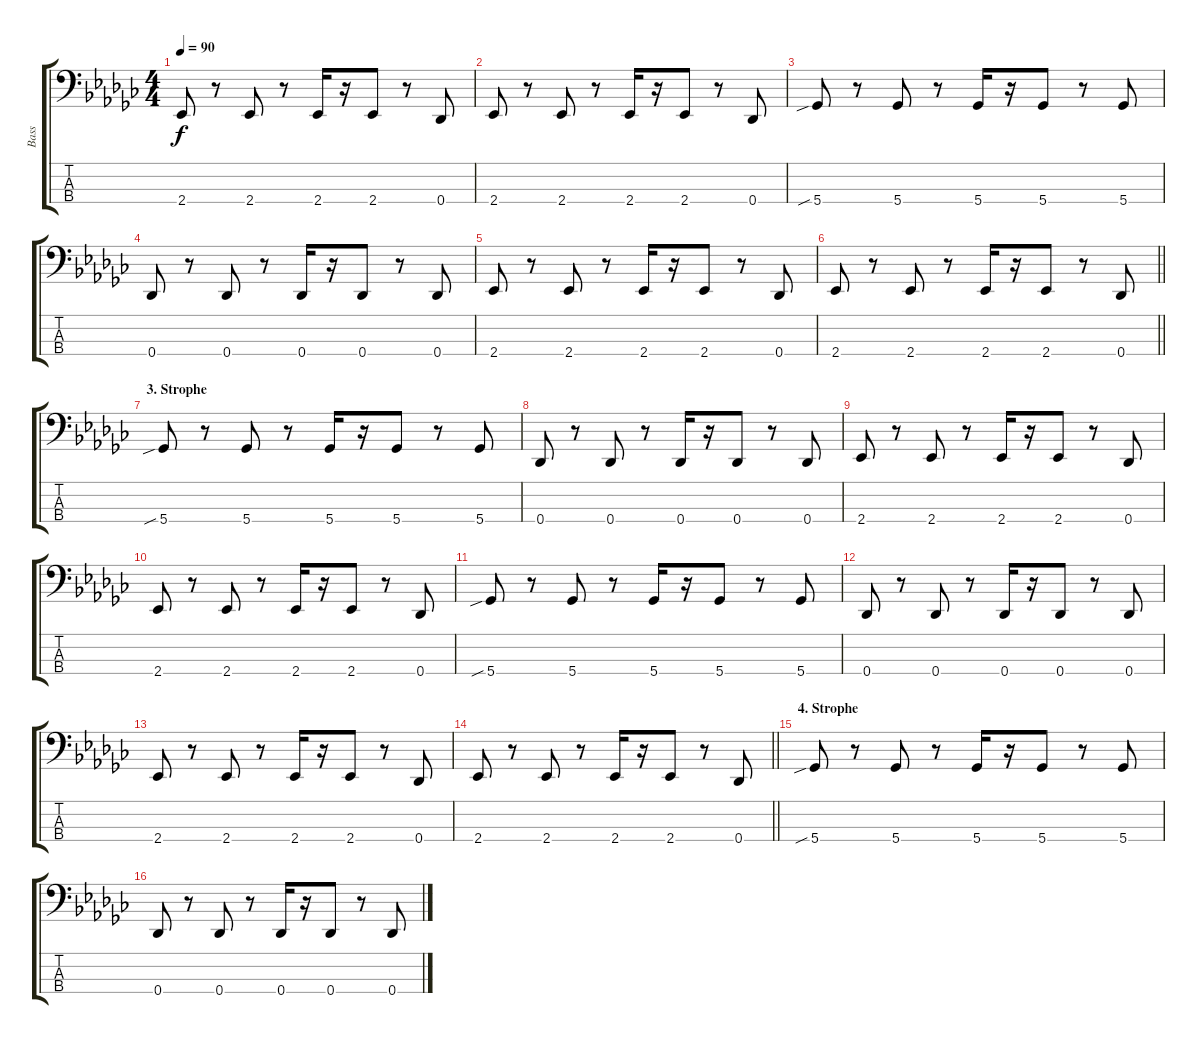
\track ("Bass" "Bass") {instrument electricbassfinger}
\staff {score tabs}
\tuning (Gb2 Db2 Ab1 Db1) {hide}
\ts (4 4)
\tempo 90
\clef f4
\ks ebminor
2.4.8{dy f} r.8 2.4.8 r.8 2.4.16 r.16 2.4.8 r.8 0.4.8 |
2.4.8 r.8 2.4.8 r.8 2.4.16 r.16 2.4.8 r.8 0.4.8 |
5.4{sib}.8 r.8 5.4.8 r.8 5.4.16 r.16 5.4.8 r.8 5.4.8 |
0.4.8 r.8 0.4.8 r.8 0.4.16 r.16 0.4.8 r.8 0.4.8 |
2.4.8 r.8 2.4.8 r.8 2.4.16 r.16 2.4.8 r.8 0.4.8 |
\barLineRight lightlight
2.4.8 r.8 2.4.8 r.8 2.4.16 r.16 2.4.8 r.8 0.4.8 |
\section ("" "3. Strophe")
5.4{sib}.8 r.8 5.4.8 r.8 5.4.16 r.16 5.4.8 r.8 5.4.8 |
0.4.8 r.8 0.4.8 r.8 0.4.16 r.16 0.4.8 r.8 0.4.8 |
2.4.8 r.8 2.4.8 r.8 2.4.16 r.16 2.4.8 r.8 0.4.8 |
2.4.8 r.8 2.4.8 r.8 2.4.16 r.16 2.4.8 r.8 0.4.8 |
5.4{sib}.8 r.8 5.4.8 r.8 5.4.16 r.16 5.4.8 r.8 5.4.8 |
0.4.8 r.8 0.4.8 r.8 0.4.16 r.16 0.4.8 r.8 0.4.8 |
2.4.8 r.8 2.4.8 r.8 2.4.16 r.16 2.4.8 r.8 0.4.8 |
\barLineRight lightlight
2.4.8 r.8 2.4.8 r.8 2.4.16 r.16 2.4.8 r.8 0.4.8 |
\section ("" "4. Strophe")
5.4{sib}.8 r.8 5.4.8 r.8 5.4.16 r.16 5.4.8 r.8 5.4.8 |
0.4.8 r.8 0.4.8 r.8 0.4.16 r.16 0.4.8 r.8 0.4.8
